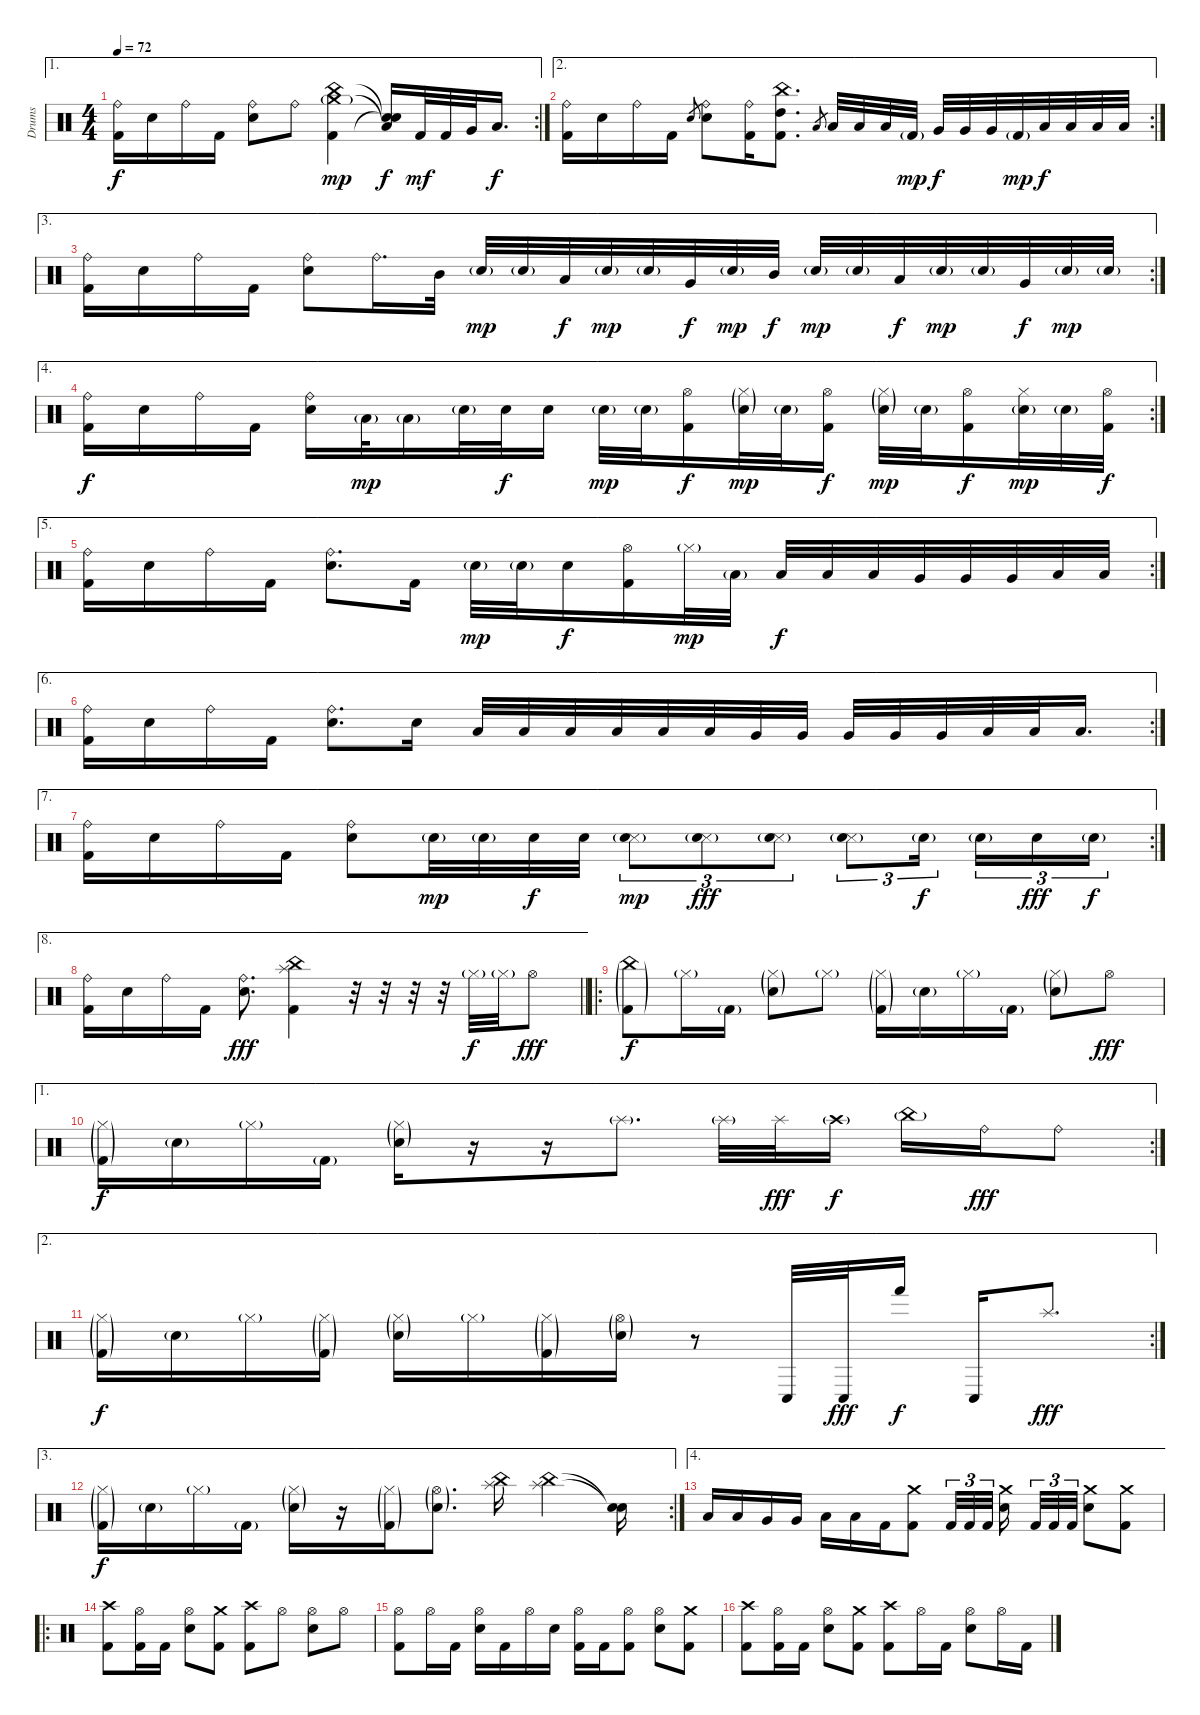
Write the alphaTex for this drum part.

\track ("Drums" "Drums") {instrument percussion}
\staff {score}
\articulation defaults
\ae 1
\rc 2
\ts (4 4)
\tempo 72
\clef neutral
\ks c
("Ride (bell)" "Kick (hit) 2").16{dy f} "Electric Snare (hit)".16 "Ride (bell)".16 "Kick (hit) 2".16 ("Ride (bell)" "Electric Snare (hit)").8 "Ride (bell)".8 ("China (hit)" "Crash medium (hit)"{g} "Kick (hit) 2").4{dy mp} ("Snare (hit)"{t} "Low Floor Tom (hit)"{t} "Snare (hit)"{t}).16{dy f} "Kick (hit) 2".32{dy mf} "Kick (hit) 2".32 "Very Low Tom (hit)".32 "Low Floor Tom (hit)".16{d dy f} |
\ae 2
\rc 2
("Ride (bell)" "Kick (hit) 2").16 "Electric Snare (hit)".16 "Ride (bell)".16 "Kick (hit) 2".16 "Electric Snare (hit)".8{gr} ("Ride (bell)" "Electric Snare (hit)").8 ("Ride (bell)" "Kick (hit) 2").16 ("China (hit)" "High Tom (hit)" "Kick (hit) 2").8{d} "Low Tom (hit)".8{gr} "Low Tom (hit)".32 "Low Tom (hit)".32 "Low Tom (hit)".32 "Kick (hit) 2"{g}.32{dy mp} "Very Low Tom (hit)".32{dy f} "Very Low Tom (hit)".32 "Very Low Tom (hit)".32 "Kick (hit) 2"{g}.32{dy mp} "Low Floor Tom (hit)".32{dy f} "Low Floor Tom (hit)".32 "Low Floor Tom (hit)".32 "Low Floor Tom (hit)".32 |
\ae 3
\rc 2
("Ride (bell)" "Kick (hit) 2").16 "Electric Snare (hit)".16 "Ride (bell)".16 "Kick (hit) 2".16 ("Ride (bell)" "Electric Snare (hit)").8 "Ride (bell)".16{d} "Mid Tom (hit)".32 "Electric Snare (hit)"{g}.32{dy mp} "Electric Snare (hit)"{g}.32 "Low Tom (hit)".32{dy f} "Electric Snare (hit)"{g}.32{dy mp} "Electric Snare (hit)"{g}.32 "Very Low Tom (hit)".32{dy f} "Electric Snare (hit)"{g}.32{dy mp} "Mid Tom (hit)".32{dy f} "Electric Snare (hit)"{g}.32{dy mp} "Electric Snare (hit)"{g}.32 "Low Tom (hit)".32{dy f} "Electric Snare (hit)"{g}.32{dy mp} "Electric Snare (hit)"{g}.32 "Very Low Tom (hit)".32{dy f} "Electric Snare (hit)"{g}.32{dy mp} "Electric Snare (hit)"{g}.32 |
\ae 4
\rc 2
("Ride (bell)" "Kick (hit) 2").16{dy f} "Electric Snare (hit)".16 "Ride (bell)".16 "Kick (hit) 2".16 ("Ride (bell)" "Electric Snare (hit)").16 "Low Tom (hit)"{g}.32{dy mp} "Low Tom (hit)"{g}.16 "Electric Snare (hit)"{g}.32 "Electric Snare (hit)".32{dy f} "Electric Snare (hit)".16 "Electric Snare (hit)"{g}.32{dy mp} "Electric Snare (hit)"{g}.32 ("Hi-Hat (open)" "Kick (hit) 2").16{dy f} ("Hi-Hat (closed)"{g} "Electric Snare (hit)"{g}).32{dy mp} "Electric Snare (hit)"{g}.32 ("Hi-Hat (open)" "Kick (hit) 2").16{dy f} ("Hi-Hat (closed)"{g} "Electric Snare (hit)"{g}).32{dy mp} "Electric Snare (hit)"{g}.32 ("Hi-Hat (open)" "Kick (hit) 2").16{dy f} ("Hi-Hat (closed)" "Electric Snare (hit)"{g}).32{dy mp} "Electric Snare (hit)"{g}.32 ("Hi-Hat (open)" "Kick (hit) 2").32{dy f} |
\ae 5
\rc 2
("Ride (bell)" "Kick (hit) 2").16 "Electric Snare (hit)".16 "Ride (bell)".16 "Kick (hit) 2".16 ("Ride (bell)" "Electric Snare (hit)").8{d} "Kick (hit) 2".16 "Electric Snare (hit)"{g}.32{dy mp} "Electric Snare (hit)"{g}.32 "Electric Snare (hit)".16{dy f} ("Hi-Hat (open)" "Kick (hit) 2").16 "Hi-Hat (closed)"{g}.32{dy mp} "Low Tom (hit)"{g}.32 "Low Tom (hit)".32{dy f} "Low Tom (hit)".32 "Low Tom (hit)".32 "Very Low Tom (hit)".32 "Very Low Tom (hit)".32 "Very Low Tom (hit)".32 "Low Floor Tom (hit)".32 "Low Floor Tom (hit)".32 |
\ae 6
\rc 2
("Ride (bell)" "Kick (hit) 2").16 "Electric Snare (hit)".16 "Ride (bell)".16 "Kick (hit) 2".16 ("Ride (bell)" "Electric Snare (hit)").8{d} "Electric Snare (hit)".16 "Low Tom (hit)".32 "Low Tom (hit)".32 "Low Tom (hit)".32 "Low Tom (hit)".32 "Low Tom (hit)".32 "Low Tom (hit)".32 "Very Low Tom (hit)".32 "Very Low Tom (hit)".32 "Very Low Tom (hit)".32 "Very Low Tom (hit)".32 "Very Low Tom (hit)".32 "Low Floor Tom (hit)".32 "Low Floor Tom (hit)".32 "Low Floor Tom (hit)".16{d} |
\ae 7
\rc 2
("Ride (bell)" "Kick (hit) 2").16 "Electric Snare (hit)".16 "Ride (bell)".16 "Kick (hit) 2".16 ("Ride (bell)" "Electric Snare (hit)").8 "Electric Snare (hit)"{g}.32{dy mp} "Electric Snare (hit)"{g}.32 "Electric Snare (hit)".32{dy f} "Electric Snare (hit)".32 ("Snare (side stick) 3" "Electric Snare (hit)"{g}).8{tu (3 2) dy mp} ("Snare (side stick) 3" "Electric Snare (hit)"{g}).8{tu (3 2) dy fff} ("Snare (side stick) 3" "Electric Snare (hit)"{g}).8{tu (3 2)} ("Snare (side stick) 3" "Electric Snare (hit)"{g}).8{tu (3 2)} "Electric Snare (hit)"{g}.16{tu (3 2) dy f beam splitsecondary} "Electric Snare (hit)"{g}.16{tu (3 2)} "Electric Snare (hit)".16{tu (3 2) dy fff} "Electric Snare (hit)"{g}.16{tu (3 2) dy f} |
\ae 8
\barLineRight lightlight
("Ride (bell)" "Kick (hit) 2").16 "Electric Snare (hit)".16 "Ride (bell)".16 "Kick (hit) 2".16 ("Ride (bell)" "Electric Snare (hit)").8{d dy fff} ("China (hit)" "Splash (hit)" "Kick (hit) 2").4 r.32 r.32 r.32 r.32 "Hi-Hat (closed)"{g}.32{dy f} "Hi-Hat (closed)"{g}.32 "Hi-Hat (open)".8{dy fff} |
\ro
("China (hit)"{g} "Kick (hit) 2"{g}).8{dy f} "Hi-Hat (closed)"{g}.16 "Kick (hit) 2"{g}.16 ("Hi-Hat (closed)"{g} "Electric Snare (hit)"{g}).8 "Hi-Hat (closed)"{g}.8 ("Hi-Hat (closed)"{g} "Kick (hit) 2"{g}).16 "Electric Snare (hit)"{g}.16 "Hi-Hat (closed)"{g}.16 "Kick (hit) 2"{g}.16 ("Hi-Hat (closed)"{g} "Electric Snare (hit)"{g}).8 "Hi-Hat (open)".8{dy fff} |
\ae 1
\rc 2
("Hi-Hat (closed)"{g} "Kick (hit) 2"{g}).16{dy f} "Electric Snare (hit)"{g}.16 "Hi-Hat (closed)"{g}.16 "Kick (hit) 2"{g}.16 ("Hi-Hat (closed)"{g} "Electric Snare (hit)"{g}).16 r.16 r.16 "Splash (hit)"{g}.8{d} "Splash (hit)"{g}.32 "Splash (hit)".32{dy fff} "Crash high (hit)"{g}.16{dy f} "China (hit)"{g}.16 "Ride (bell)".16{dy fff} "Ride (bell)".8 |
\ae 2
\rc 2
("Hi-Hat (closed)"{g} "Kick (hit) 2"{g}).16{dy f} "Electric Snare (hit)"{g}.16 "Hi-Hat (closed)"{g}.16 ("Hi-Hat (closed)"{g} "Kick (hit) 2"{g}).16 ("Hi-Hat (closed)"{g} "Electric Snare (hit)"{g}).16 "Hi-Hat (closed)"{g}.16 ("Hi-Hat (closed)"{g} "Kick (hit) 2"{g}).16 ("Hi-Hat (open)"{g} "Electric Snare (hit)"{g}).16 r.8 "Conga low (hit)".32 "Conga low (hit)".32{dy fff} "Hand (hit)".16{dy f} "Conga low (hit)".16 "Splash (hit)".8{d dy fff} |
\ae 3
\rc 2
("Hi-Hat (closed)"{g} "Kick (hit) 2"{g}).16{dy f} "Electric Snare (hit)"{g}.16 "Hi-Hat (closed)"{g}.16 "Kick (hit) 2"{g}.16 ("Hi-Hat (closed)"{g} "Electric Snare (hit)"{g}).16 r.16 ("Hi-Hat (closed)"{g} "Kick (hit) 2"{g}).16 ("Hi-Hat (open)"{g} "Electric Snare (hit)"{g}).8{d} ("Splash (hit)" "China (hit)").16 ("Splash (hit)" "China (hit)").4 ("Snare (hit)"{t} "Snare (hit)"{t}).16 |
\ae 4 "Low Tom (hit)".16 "Low Tom (hit)".16 "Very Low Tom (hit)".16 "Very Low Tom (hit)".16 "Low Floor Tom (hit)".16 "Low Floor Tom (hit)".16 "Kick (hit) 2".16
("Crash medium (hit)" "Kick (hit) 2").8 "Kick (hit) 2".32{tu (3 2)} "Kick (hit) 2".32{tu (3 2)} "Kick (hit) 2".32{tu (3 2) beam splitsecondary} ("Crash medium (hit)" "Electric Snare (hit)").16{beam splitsecondary} "Kick (hit) 2".32{tu (3 2)} "Kick (hit) 2".32{tu (3 2)} "Kick (hit) 2".32{tu (3 2)} ("Crash medium (hit)" "Electric Snare (hit)").8 ("Crash medium (hit)" "Kick (hit) 2").8 |
\ro
("Crash high (hit)" "Kick (hit) 2").8 ("Hi-Hat (open)" "Kick (hit) 2").16 "Kick (hit) 2".16 ("Hi-Hat (open)" "Electric Snare (hit)").8 ("Crash medium (hit)" "Kick (hit) 2").8 ("Crash high (hit)" "Kick (hit) 2").8 "Hi-Hat (open)".8 ("Hi-Hat (open)" "Electric Snare (hit)").8 "Hi-Hat (open)".8 |
("Hi-Hat (open)" "Kick (hit) 2").8 "Hi-Hat (open)".16 "Kick (hit) 2".16 ("Hi-Hat (open)" "Electric Snare (hit)").16 "Kick (hit) 2".16 "Hi-Hat (open)".16 "Electric Snare (hit)".16 ("Hi-Hat (open)" "Kick (hit) 2").16 "Kick (hit) 2".16 ("Hi-Hat (open)" "Kick (hit) 2").8 ("Hi-Hat (open)" "Electric Snare (hit)").8 ("Crash medium (hit)" "Kick (hit) 2").8 |
("Crash high (hit)" "Kick (hit) 2").8 ("Hi-Hat (open)" "Kick (hit) 2").16 "Kick (hit) 2".16 ("Hi-Hat (open)" "Electric Snare (hit)").8 ("Crash medium (hit)" "Kick (hit) 2").8 ("Crash high (hit)" "Kick (hit) 2").8 "Hi-Hat (open)".16 "Kick (hit) 2".16 ("Hi-Hat (open)" "Electric Snare (hit)").8 "Hi-Hat (open)".16 "Kick (hit) 2".16
